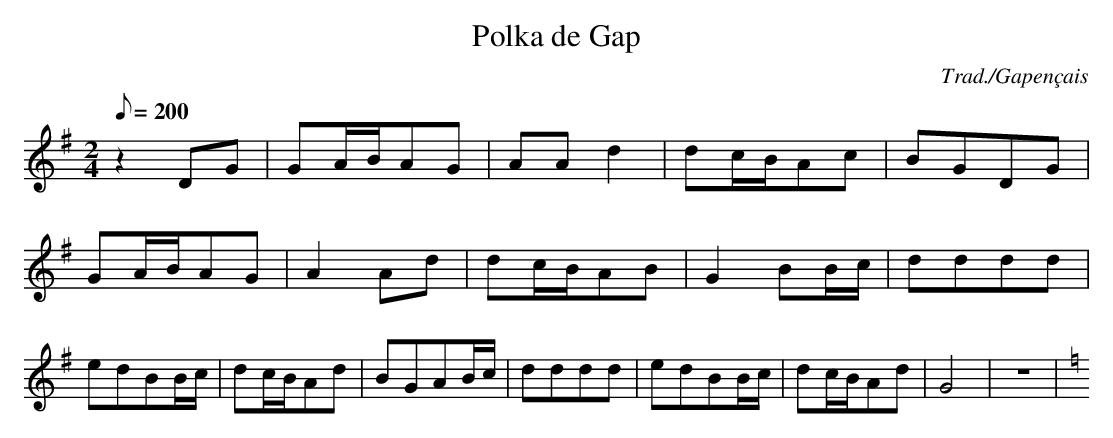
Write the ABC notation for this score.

X:1
T:Polka de Gap
C:Trad./Gapençais
L:1/8
Q:200
M:2/4
K:G
z2DG|GA/B/AG|AAd2|dc/B/Ac|BGDG|GA/B/AG|A2Ad|dc/B/AB|G2BB/c/|dddd|edBB/c/|dc/B/Ad|BGAB/c/|dddd|edBB/c/|dc/B/Ad|G4|z4| \
K:C
